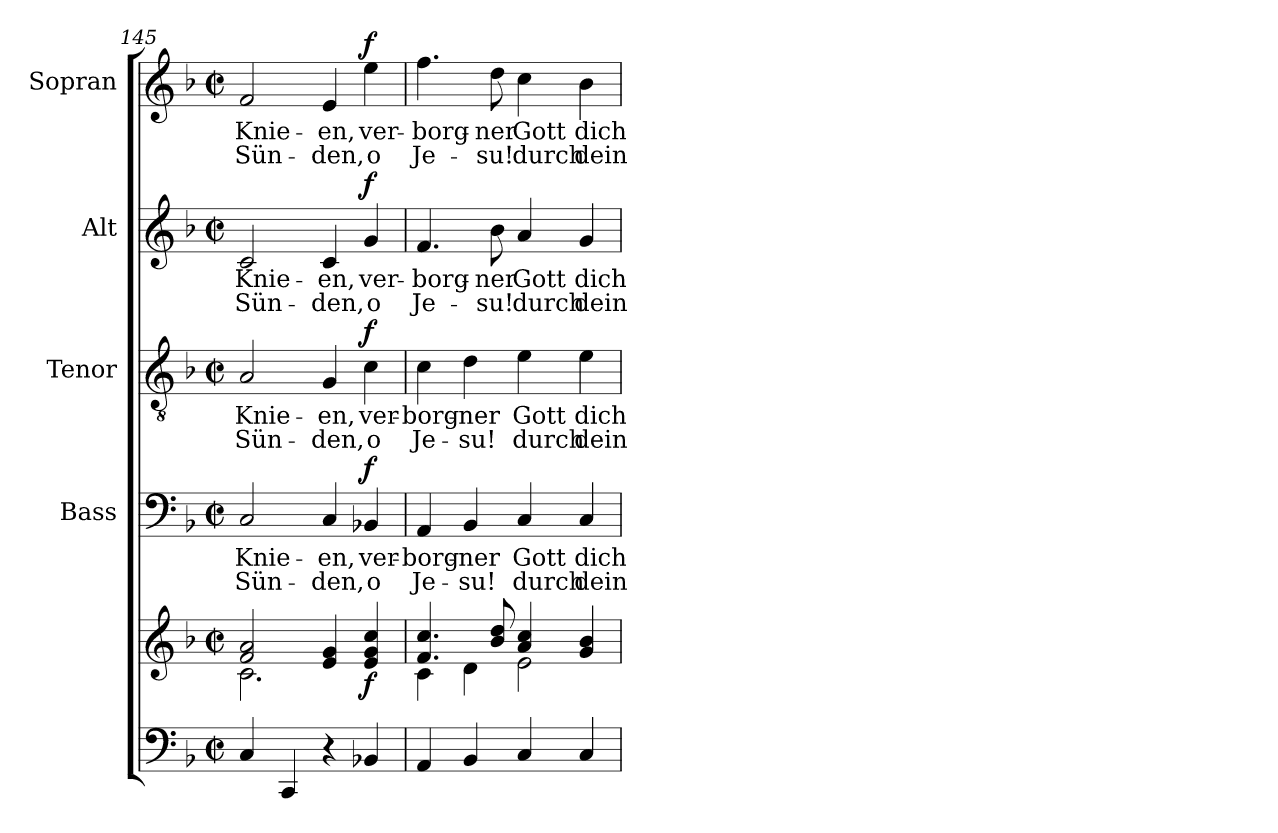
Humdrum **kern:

**kern	**kern	**dynam	**kern	**text	**text	**dynam	**kern	**text	**text	**dynam	**kern	**text	**text	**dynam	**kern	**text	**text	**dynam
*part5	*part5	*part5	*part4	*part4	*part4	*part4	*part3	*part3	*part3	*part3	*part2	*part2	*part2	*part2	*part1	*part1	*part1	*part1
*staff6	*staff5	*staff5/6	*staff4	*staff4	*staff4	*staff4	*staff3	*staff3	*staff3	*staff3	*staff2	*staff2	*staff2	*staff2	*staff1	*staff1	*staff1	*staff1
*	*	*	*I"Bass	*	*	*	*I"Tenor	*	*	*	*I"Alt	*	*	*	*I"Sopran	*	*	*
*	*	*	*I'B.	*	*	*	*I'T.	*	*	*	*I'A.	*	*	*	*I'S.	*	*	*
*clefF4	*clefG2	*	*clefF4	*	*	*	*clefGv2	*	*	*	*clefG2	*	*	*	*clefG2	*	*	*
*k[b-]	*k[b-]	*	*k[b-]	*	*	*	*k[b-]	*	*	*	*k[b-]	*	*	*	*k[b-]	*	*	*
*F:	*F:	*	*F:	*	*	*	*F:	*	*	*	*F:	*	*	*	*F:	*	*	*
*M2/2	*M2/2	*	*M2/2	*	*	*	*M2/2	*	*	*	*M2/2	*	*	*	*M2/2	*	*	*
*met(c|)	*met(c|)	*	*met(c|)	*	*	*	*met(c|)	*	*	*	*met(c|)	*	*	*	*met(c|)	*	*	*
=145	=145	=145	=145	=145	=145	=145	=145	=145	=145	=145	=145	=145	=145	=145	=145	=145	=145	=145
*	*^	*	*	*	*	*	*	*	*	*	*	*	*	*	*	*	*	*
!	!	!	!	!	!LO:LY:b	!LO:LY:b	!	!	!LO:LY:b	!LO:LY:b	!	!	!LO:LY:b	!LO:LY:b	!	!	!LO:LY:b	!LO:LY:b	!
4C/	2f/ 2a/	2.c\	.	2C/	Knie-	Sün-	.	2A/	Knie-	Sün-	.	2c/	Knie-	Sün-	.	2f/	Knie-	Sün-	.
4CC/	.	.	.	.	.	.	.	.	.	.	.	.	.	.	.	.	.	.	.
!	!	!	!	!	!LO:LY:b	!LO:LY:b	!	!	!LO:LY:b	!LO:LY:b	!	!	!LO:LY:b	!LO:LY:b	!	!	!LO:LY:b	!LO:LY:b	!
4r	4e/ 4g/	.	.	4C/	-en,	-den,	.	4G/	-en,	-den,	.	4c/	-en,	-den,	.	4e/	-en,	-den,	.
!	!	!	!LO:DY:b	!	!LO:LY:b	!LO:LY:b	!LO:DY:a	!	!LO:LY:b	!LO:LY:b	!LO:DY:a	!	!LO:LY:b	!LO:LY:b	!LO:DY:a	!	!LO:LY:b	!LO:LY:b	!LO:DY:a
4BB-X/	4e/ 4g/ 4cc/	4ryy	f	4BB-X/	ver-	o	f	4c\	ver-	o	f	4g/	ver-	o	f	4ee\	ver-	o	f
=146	=146	=146	=146	=146	=146	=146	=146	=146	=146	=146	=146	=146	=146	=146	=146	=146	=146	=146	=146
!	!	!	!	!	!LO:LY:b	!LO:LY:b	!	!	!LO:LY:b	!LO:LY:b	!	!	!LO:LY:b	!LO:LY:b	!	!	!LO:LY:b	!LO:LY:b	!
4AA/	4.f/ 4.cc/	4c\	.	4AA/	-borg-	Je-	.	4c\	-borg-	Je-	.	4.f/	-borg-	Je-	.	4.ff\	-borg-	Je-	.
!	!	!	!	!	!LO:LY:b	!LO:LY:b	!	!	!LO:LY:b	!LO:LY:b	!	!	!	!	!	!	!	!	!
4BB-/	.	4d\	.	4BB-/	-ner	-su!	.	4d\	-ner	-su!	.	.	.	.	.	.	.	.	.
!	!	!	!	!	!	!	!	!	!	!	!	!	!LO:LY:b	!LO:LY:b	!	!	!LO:LY:b	!LO:LY:b	!
.	8b-/ 8dd/	.	.	.	.	.	.	.	.	.	.	8b-\	-ner	-su!	.	8dd\	-ner	-su!	.
!	!	!	!	!	!LO:LY:b	!LO:LY:b	!	!	!LO:LY:b	!LO:LY:b	!	!	!LO:LY:b	!LO:LY:b	!	!	!LO:LY:b	!LO:LY:b	!
4C/	4a/ 4cc/	2e\	.	4C/	Gott	durch	.	4e\	Gott	durch	.	4a/	Gott	durch	.	4cc\	Gott	durch	.
!	!	!	!	!	!LO:LY:b	!LO:LY:b	!	!	!LO:LY:b	!LO:LY:b	!	!	!LO:LY:b	!LO:LY:b	!	!	!LO:LY:b	!LO:LY:b	!
4C/	4g/ 4b-/	.	.	4C/	dich	dein	.	4e\	dich	dein	.	4g/	dich	dein	.	4b-\	dich	dein	.
*	*v	*v	*	*	*	*	*	*	*	*	*	*	*	*	*	*	*	*	*
=	=	=	=	=	=	=	=	=	=	=	=	=	=	=	=	=	=	=
*-	*-	*-	*-	*-	*-	*-	*-	*-	*-	*-	*-	*-	*-	*-	*-	*-	*-	*-
